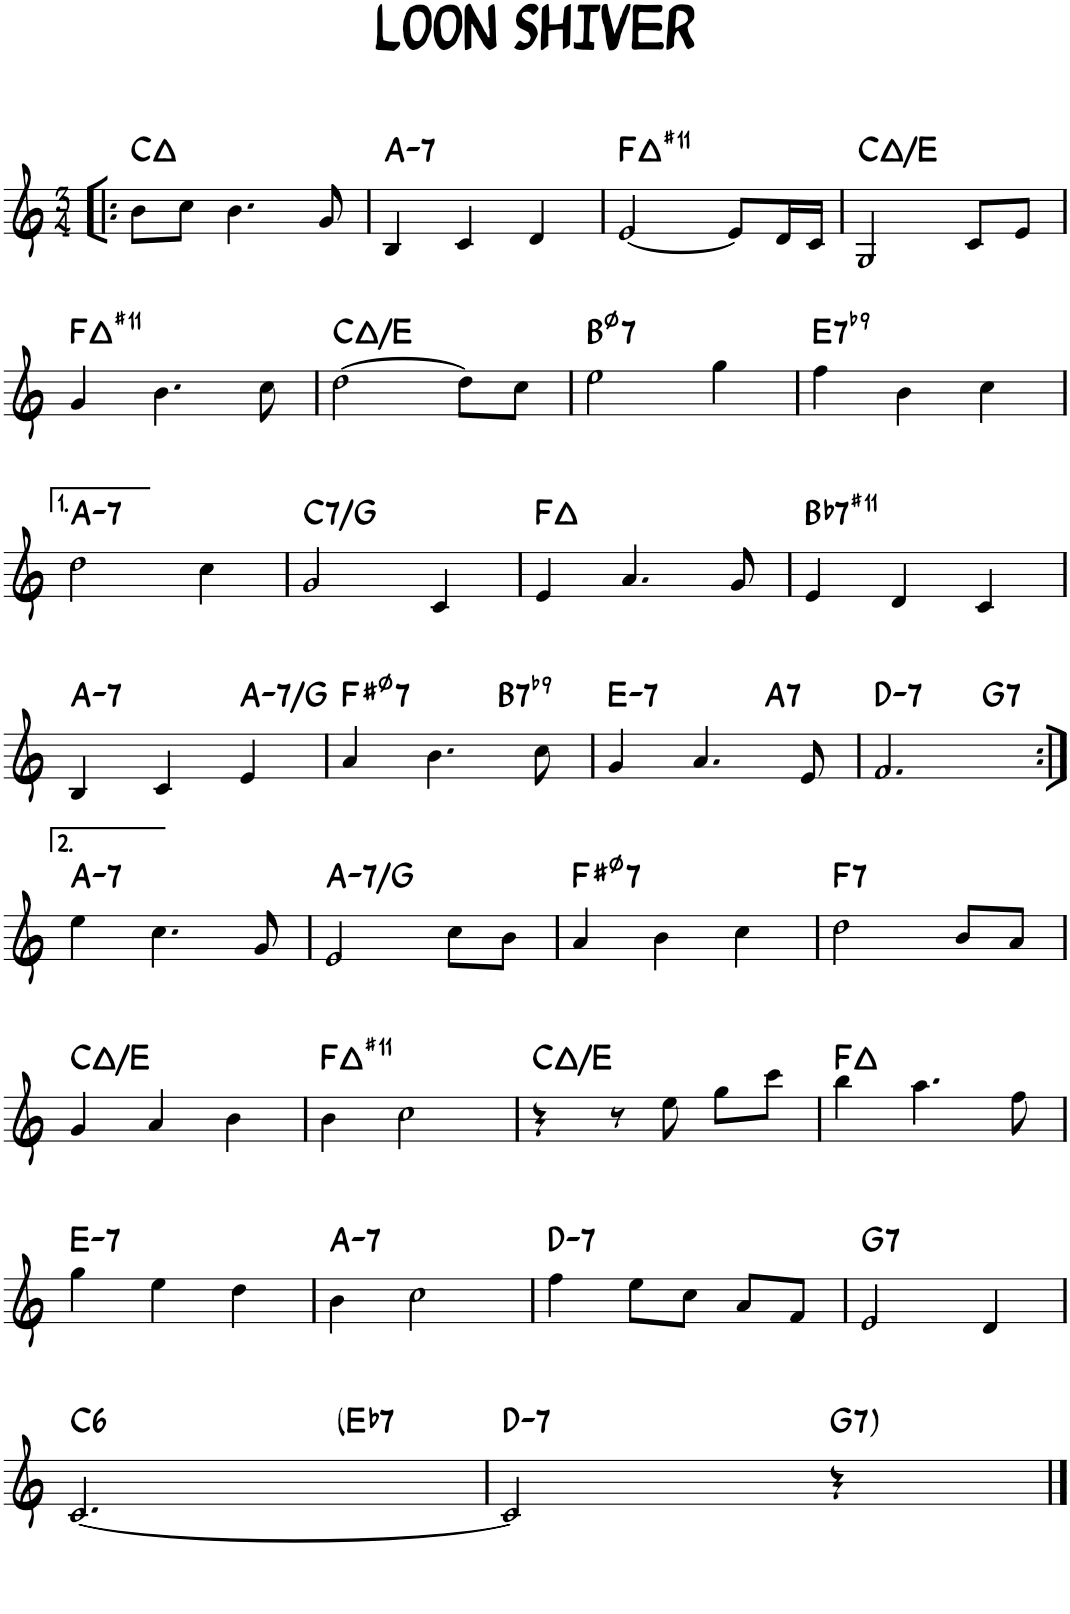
**kern	**harte
*part1	*part1
*staff1	*
*I"Piano	*
*I'Pno.	*
*clefG2	*
*k[]	*
*M3/4	*
=1!|:	=1!|:
8b\L	C:maj
8cc\J	.
4.b\	.
8g/	.
=2	=2
!	!LO:H:kt=7
4B/	A:min7
4c/	.
4d/	.
=3	=3
[2e/	F:maj(#11)
8e/L]	.
16d/L	.
16c/JJ	.
=4	=4
2G/	C:maj/3
8c/L	.
8e/J	.
!!LO:LB:g=z
=5	=5
4g/	F:maj(#11)
4.b\	.
8cc\	.
=6	=6
[2dd\	C:maj/3
8dd\L]	.
8cc\J	.
=7	=7
!	!LO:H:kt=7
2ee\	B:hdim7
4gg\	.
=8	=8
!	!LO:H:kt=7
4ff\	E:7(b9)
4b\	.
4cc\	.
!!LO:LB:g=z
=9	=9
!	!LO:H:kt=7
2dd\	A:min7
4cc\	.
=10	=10
!	!LO:H:kt=7
2g/	C:7/5
4c/	.
=11	=11
4e/	F:maj
4.a/	.
8g/	.
=12	=12
!	!LO:H:kt=7
4e/	Bb:7(#11)
4d/	.
4c/	.
!!LO:LB:g=z
=13	=13
!	!LO:H:kt=7
4Bn/	A:min7
4c/	.
!	!LO:H:kt=7
4e/	A:min7/b7
=14	=14
!	!LO:H:kt=7
*^	*
4a/	2ryy	F#:hdim7
4.b\	.	.
!	!	!LO:H:kt=7
.	4ryy	B:7(b9)
8cc\	.	.
=15	=15	=15
!	!	!LO:H:kt=7
4g/	2ryy	E:min7
4.a/	.	.
!	!	!LO:H:kt=7
.	4ryy	A:7
8e/	.	.
=16	=16	=16
!	!	!LO:H:kt=7
2.f/	2ryy	D:min7
!	!	!LO:H:kt=7
.	4ryy	G:7
!!LO:LB:g=z	!!
=17:|!	=17:|!	=17:|!
!	!	!LO:H:kt=7
*v	*v	*
4ee\	A:min7
4.cc\	.
8g/	.
=18	=18
!	!LO:H:kt=7
2e/	A:min7/b7
8cc\L	.
8b\J	.
=19	=19
!	!LO:H:kt=7
4a/	F#:hdim7
4b\	.
4cc\	.
=20	=20
!	!LO:H:kt=7
2dd\	F:7
8b/L	.
8a/J	.
!!LO:LB:g=z
=21	=21
4g/	C:maj/3
4a/	.
4b\	.
=22	=22
4b\	F:maj(#11)
2cc\	.
=23	=23
4r	C:maj/3
8r	.
8ee\	.
8gg\L	.
8ccc\J	.
=24	=24
4bb\	F:maj
4.aa\	.
8ff\	.
!!LO:LB:g=z
=25	=25
!	!LO:H:kt=7
4gg\	E:min7
4ee\	.
4dd\	.
=26	=26
!	!LO:H:kt=7
4b\	A:min7
2cc\	.
=27	=27
!	!LO:H:kt=7
4ff\	D:min7
8ee\L	.
8cc\J	.
8a/L	.
8f/J	.
=28	=28
!	!LO:H:kt=7
2e/	G:7
4d/	.
!!LO:LB:g=z
=29	=29
!	!LO:H:kt=6
*^	*
[2.c/	2ryy	C:maj6
!	!	!LO:H:kt=7
.	4ryy	Eb:7
=30	=30	=30
!	!	!LO:H:kt=7
*v	*v	*
2c/]	D:min7
!	!LO:H:kt=7
4r	G:7
==	==
*-	*-
